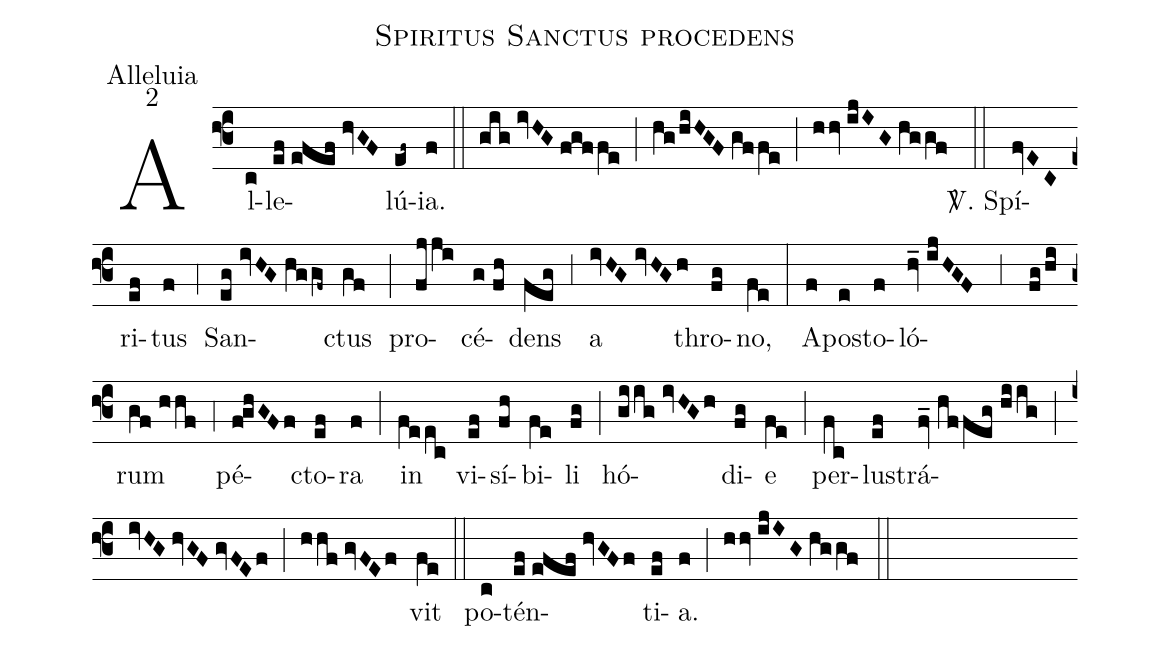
name:Spiritus Sanctus procedens;
office-part:Alleluia;
mode:2;
%%
(f3) Al(c)le(ef//efef//hvGF)lú(ef~)ia.(f) (::)
(gig//ivHG//fgffe) (;) (hg/hiHGF//gffe) (;) (hhv//ijIG//hggf) (::)

<sp>V/</sp>. Spí(fvEC)ri(ef)tus(f) (,4) San(eg//ivHG//hggf~)ctus(gf) (;) pro(fjji)cé(g//fh)dens(feg) (,3) a(ivHG//ivHGh) thro(fg)no,(fe) (:)
A(f)po(e)sto(f)ló(hv_//ijHGF,3fg/hi)rum(gf//hhf) (,4) pé(f!ghGFf)cto(ef)ra(f) (;) in(feec) vi(ef)sí(fh)bi(fe)li(fg) (;) hó(giig//ivHGh)di(fg)e(fe) (;) per(fc)lu(ef)strá(fv_//hffeg//hiig)(;)(ivHG//hvGF//gvFEf)(;)(hhf//gvFEf)vit(fe) (::)
po(c)tén(ef//efef//hvGFf)ti(ef)a.(f) (;) (hhv//ijIG//hggf) (::)
